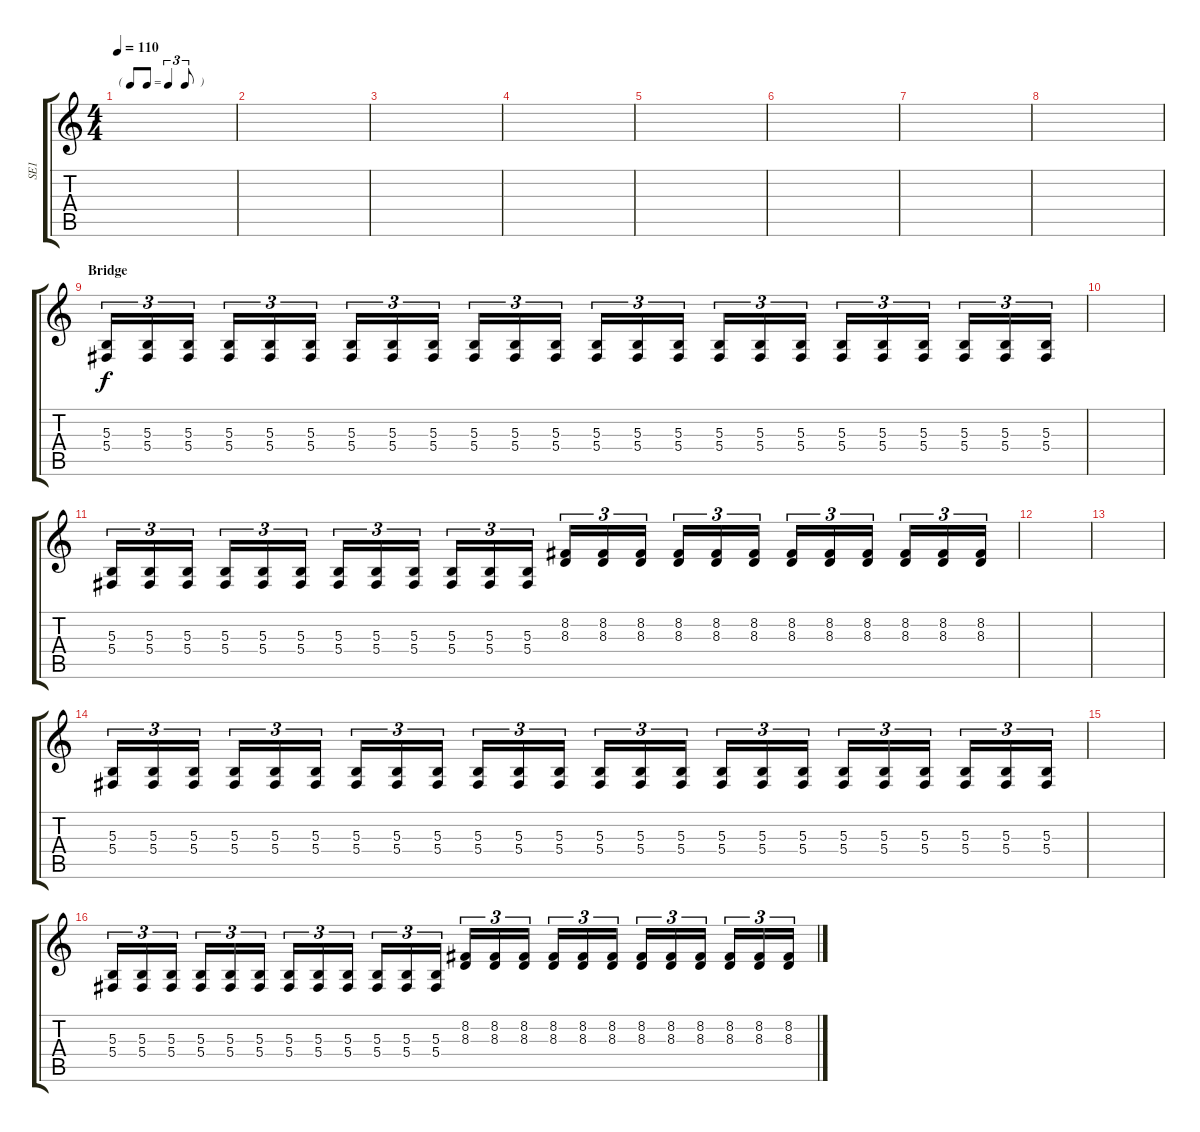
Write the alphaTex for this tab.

\track ("SE1" "SE1") {instrument stringensemble2}
\staff {score tabs}
\tuning (Eb4 Bb3 Gb3 Db3 Ab2 Eb2) {hide}
\ts (4 4)
\tf triplet8th
\tempo 110
\clef g2
\ks c
|
|
|
|
|
|
|
|
\section ("" "Bridge")
(5.3 5.4).16{tu (3 2)} (5.3 5.4).16{tu (3 2)} (5.3 5.4).16{tu (3 2)} (5.3 5.4).16{tu (3 2)} (5.3 5.4).16{tu (3 2)} (5.3 5.4).16{tu (3 2)} (5.3 5.4).16{tu (3 2)} (5.3 5.4).16{tu (3 2)} (5.3 5.4).16{tu (3 2)} (5.3 5.4).16{tu (3 2)} (5.3 5.4).16{tu (3 2)} (5.3 5.4).16{tu (3 2)} (5.3 5.4).16{tu (3 2)} (5.3 5.4).16{tu (3 2)} (5.3 5.4).16{tu (3 2)} (5.3 5.4).16{tu (3 2)} (5.3 5.4).16{tu (3 2)} (5.3 5.4).16{tu (3 2)} (5.3 5.4).16{tu (3 2)} (5.3 5.4).16{tu (3 2)} (5.3 5.4).16{tu (3 2)} (5.3 5.4).16{tu (3 2)} (5.3 5.4).16{tu (3 2)} (5.3 5.4).16{tu (3 2)} |
|
(5.3 5.4).16{tu (3 2)} (5.3 5.4).16{tu (3 2)} (5.3 5.4).16{tu (3 2)} (5.3 5.4).16{tu (3 2)} (5.3 5.4).16{tu (3 2)} (5.3 5.4).16{tu (3 2)} (5.3 5.4).16{tu (3 2)} (5.3 5.4).16{tu (3 2)} (5.3 5.4).16{tu (3 2)} (5.3 5.4).16{tu (3 2)} (5.3 5.4).16{tu (3 2)} (5.3 5.4).16{tu (3 2)} (8.2 8.3).16{tu (3 2)} (8.2 8.3).16{tu (3 2)} (8.2 8.3).16{tu (3 2)} (8.2 8.3).16{tu (3 2)} (8.2 8.3).16{tu (3 2)} (8.2 8.3).16{tu (3 2)} (8.2 8.3).16{tu (3 2)} (8.2 8.3).16{tu (3 2)} (8.2 8.3).16{tu (3 2)} (8.2 8.3).16{tu (3 2)} (8.2 8.3).16{tu (3 2)} (8.2 8.3).16{tu (3 2)} |
|
|
(5.3 5.4).16{tu (3 2)} (5.3 5.4).16{tu (3 2)} (5.3 5.4).16{tu (3 2)} (5.3 5.4).16{tu (3 2)} (5.3 5.4).16{tu (3 2)} (5.3 5.4).16{tu (3 2)} (5.3 5.4).16{tu (3 2)} (5.3 5.4).16{tu (3 2)} (5.3 5.4).16{tu (3 2)} (5.3 5.4).16{tu (3 2)} (5.3 5.4).16{tu (3 2)} (5.3 5.4).16{tu (3 2)} (5.3 5.4).16{tu (3 2)} (5.3 5.4).16{tu (3 2)} (5.3 5.4).16{tu (3 2)} (5.3 5.4).16{tu (3 2)} (5.3 5.4).16{tu (3 2)} (5.3 5.4).16{tu (3 2)} (5.3 5.4).16{tu (3 2)} (5.3 5.4).16{tu (3 2)} (5.3 5.4).16{tu (3 2)} (5.3 5.4).16{tu (3 2)} (5.3 5.4).16{tu (3 2)} (5.3 5.4).16{tu (3 2)} |
|
(5.3 5.4).16{tu (3 2)} (5.3 5.4).16{tu (3 2)} (5.3 5.4).16{tu (3 2)} (5.3 5.4).16{tu (3 2)} (5.3 5.4).16{tu (3 2)} (5.3 5.4).16{tu (3 2)} (5.3 5.4).16{tu (3 2)} (5.3 5.4).16{tu (3 2)} (5.3 5.4).16{tu (3 2)} (5.3 5.4).16{tu (3 2)} (5.3 5.4).16{tu (3 2)} (5.3 5.4).16{tu (3 2)} (8.2 8.3).16{tu (3 2)} (8.2 8.3).16{tu (3 2)} (8.2 8.3).16{tu (3 2)} (8.2 8.3).16{tu (3 2)} (8.2 8.3).16{tu (3 2)} (8.2 8.3).16{tu (3 2)} (8.2 8.3).16{tu (3 2)} (8.2 8.3).16{tu (3 2)} (8.2 8.3).16{tu (3 2)} (8.2 8.3).16{tu (3 2)} (8.2 8.3).16{tu (3 2)} (8.2 8.3).16{tu (3 2)}
